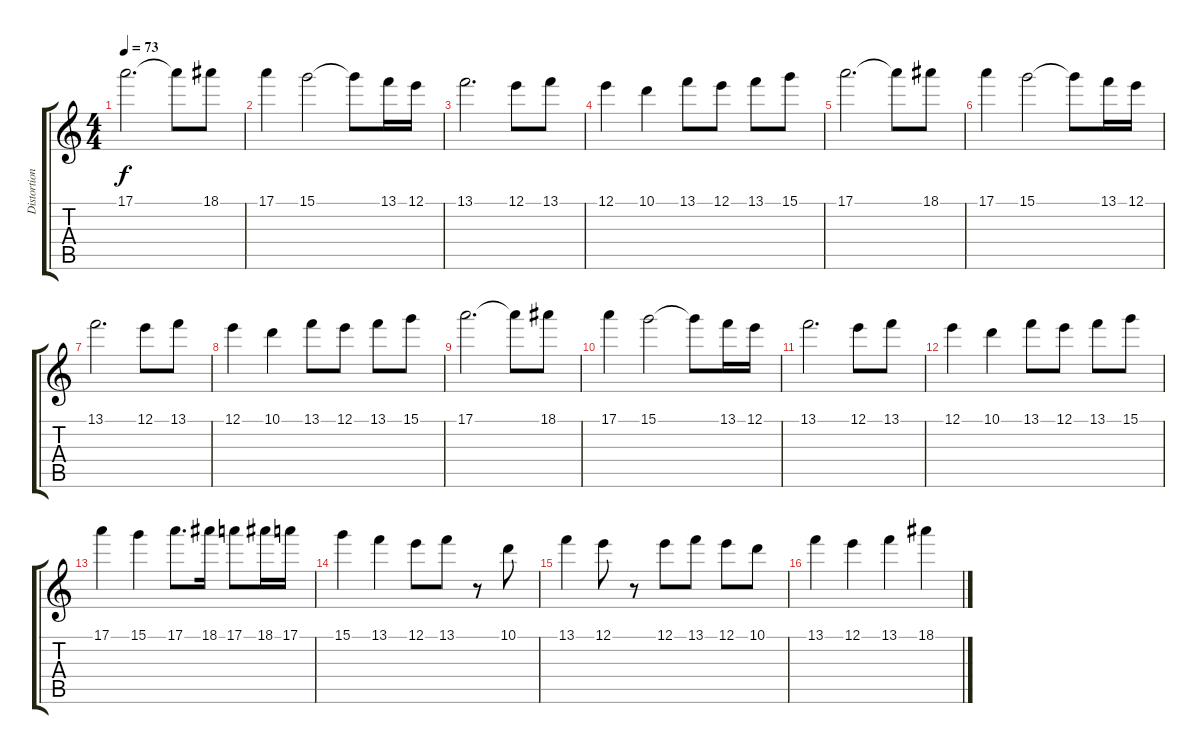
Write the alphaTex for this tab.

\track ("Distortion Guitar/Lead/Vocals" "Distortion") {instrument distortionguitar}
\staff {score tabs}
\tuning (E4 B3 G3 D3 A2 E2) {hide}
\ts (4 4)
\tempo 73
\clef g2
\ks c
17.1.2{d dy f} 17.1{t}.8 18.1.8 |
17.1.4 15.1.2 15.1{t}.8 13.1.16 12.1.16 |
13.1.2{d} 12.1.8 13.1.8 |
12.1.4 10.1.4 13.1.8 12.1.8 13.1.8 15.1.8 |
17.1.2{d} 17.1{t}.8 18.1.8 |
17.1.4 15.1.2 15.1{t}.8 13.1.16 12.1.16 |
13.1.2{d} 12.1.8 13.1.8 |
12.1.4 10.1.4 13.1.8 12.1.8 13.1.8 15.1.8 |
17.1.2{d} 17.1{t}.8 18.1.8 |
17.1.4 15.1.2 15.1{t}.8 13.1.16 12.1.16 |
13.1.2{d} 12.1.8 13.1.8 |
12.1.4 10.1.4 13.1.8 12.1.8 13.1.8 15.1.8 |
17.1.4{balance 16} 15.1.4 17.1.8{d} 18.1.16 17.1.8 18.1.16 17.1.16 |
15.1.4 13.1.4 12.1.8 13.1.8 r.8 10.1.8 |
13.1.4 12.1.8 r.8 12.1.8 13.1.8 12.1.8 10.1.8 |
13.1.4 12.1.4 13.1.4 18.1.4
